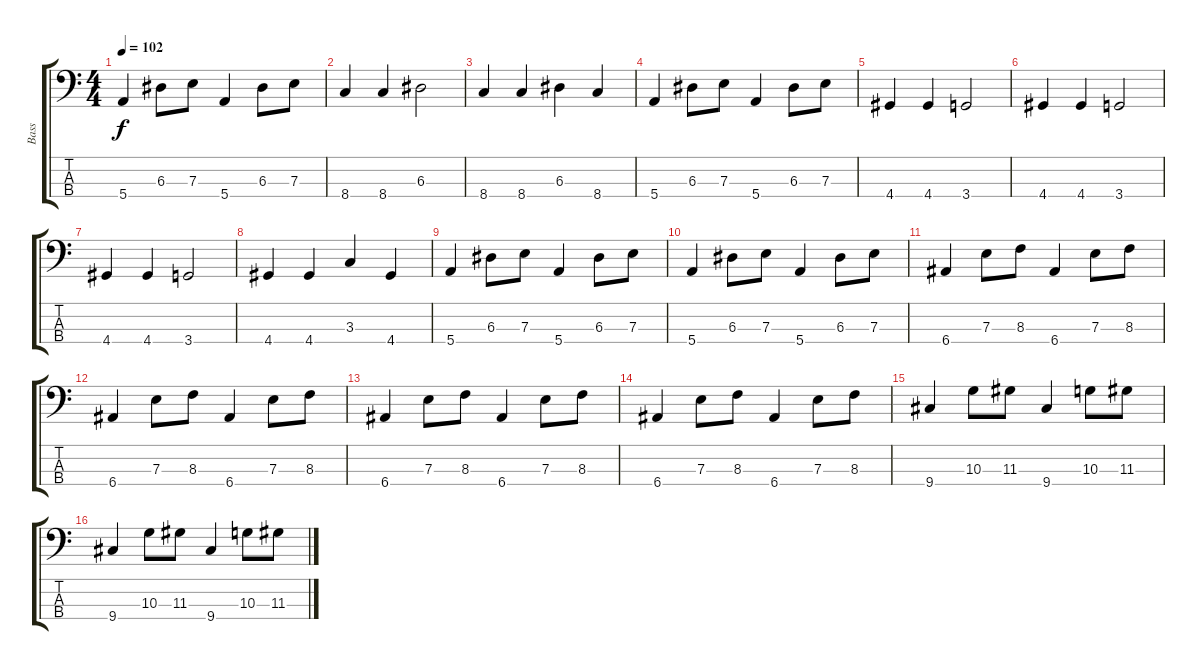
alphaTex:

\track ("Bass" "Bass") {instrument electricbassfinger}
\staff {score tabs}
\tuning (G2 D2 A1 E1) {hide}
\ts (4 4)
\tempo 102
\clef f4
\ks c
5.4.4{dy f} 6.3.8 7.3.8 5.4.4 6.3.8 7.3.8 |
8.4.4 8.4.4 6.3.2 |
8.4.4 8.4.4 6.3.4 8.4.4 |
5.4.4 6.3.8 7.3.8 5.4.4 6.3.8 7.3.8 |
4.4.4 4.4.4 3.4.2 |
4.4.4 4.4.4 3.4.2 |
4.4.4 4.4.4 3.4.2 |
4.4.4 4.4.4 3.3.4 4.4.4 |
5.4.4 6.3.8 7.3.8 5.4.4 6.3.8 7.3.8 |
5.4.4 6.3.8 7.3.8 5.4.4 6.3.8 7.3.8 |
6.4.4 7.3.8 8.3.8 6.4.4 7.3.8 8.3.8 |
6.4.4 7.3.8 8.3.8 6.4.4 7.3.8 8.3.8 |
6.4.4 7.3.8 8.3.8 6.4.4 7.3.8 8.3.8 |
6.4.4 7.3.8 8.3.8 6.4.4 7.3.8 8.3.8 |
9.4.4 10.3.8 11.3.8 9.4.4 10.3.8 11.3.8 |
9.4.4 10.3.8 11.3.8 9.4.4 10.3.8 11.3.8
